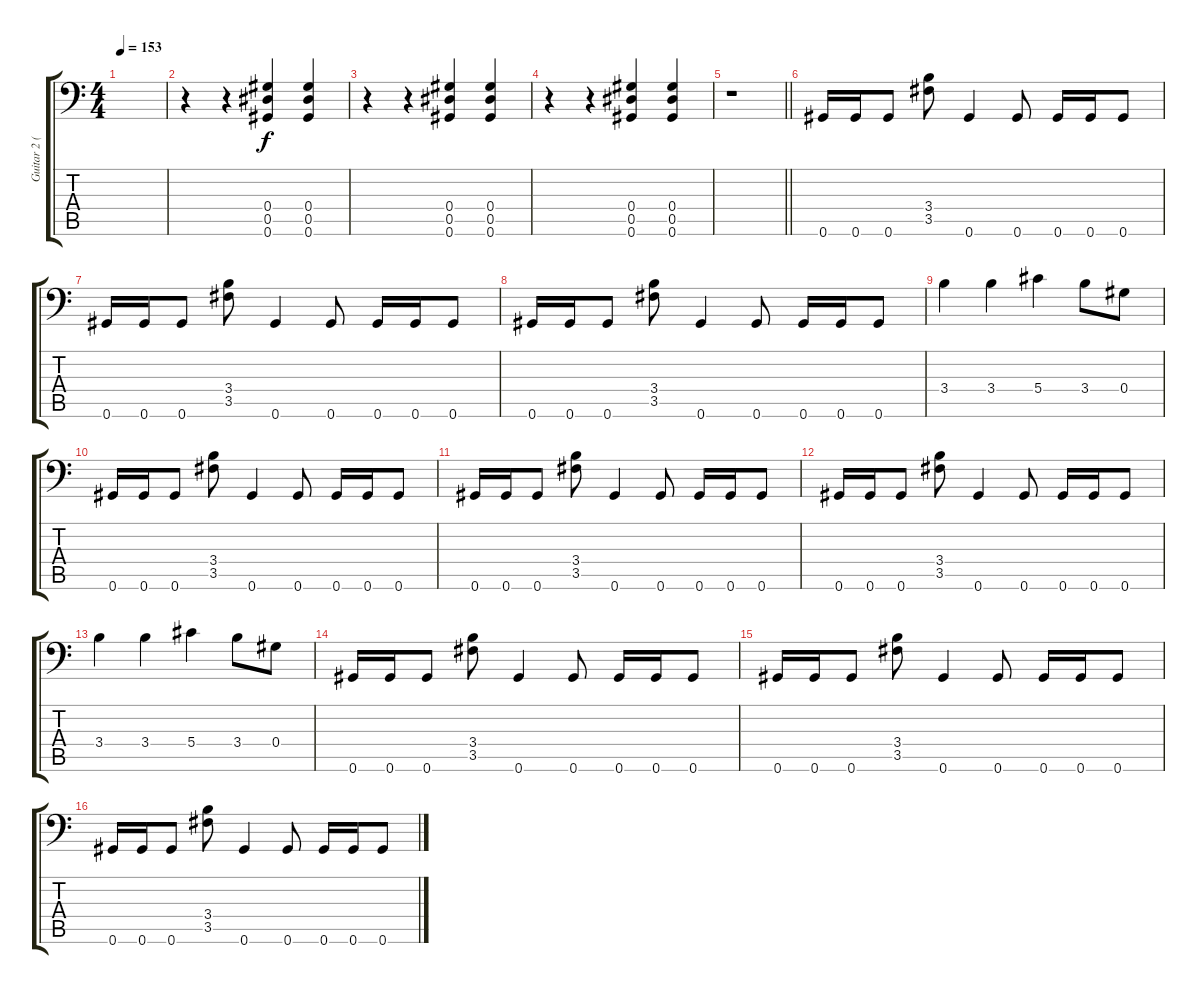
\track ("Guitar 2 (Kirk)" "Guitar 2 (") {instrument distortionguitar}
\staff {score tabs}
\tuning (Bb3 F3 Db3 Ab2 Eb2 Ab1) {hide}
\ts (4 4)
\tempo 153
\clef f4
\ks c
|
r.4 r.4 (0.4 0.5 0.6).4 (0.4 0.5 0.6).4 |
r.4 r.4 (0.4 0.5 0.6).4 (0.4 0.5 0.6).4 |
r.4 r.4 (0.4 0.5 0.6).4 (0.4 0.5 0.6).4 |
\barLineRight lightlight
r.1 |
0.6.16 0.6.16 0.6.8 (3.4 3.5).8 0.6.4 0.6.8 0.6.16 0.6.16 0.6.8 |
0.6.16 0.6.16 0.6.8 (3.4 3.5).8 0.6.4 0.6.8 0.6.16 0.6.16 0.6.8 |
0.6.16 0.6.16 0.6.8 (3.4 3.5).8 0.6.4 0.6.8 0.6.16 0.6.16 0.6.8 |
3.4.4 3.4.4 5.4.4 3.4.8 0.4.8 |
0.6.16 0.6.16 0.6.8 (3.4 3.5).8 0.6.4 0.6.8 0.6.16 0.6.16 0.6.8 |
0.6.16 0.6.16 0.6.8 (3.4 3.5).8 0.6.4 0.6.8 0.6.16 0.6.16 0.6.8 |
0.6.16 0.6.16 0.6.8 (3.4 3.5).8 0.6.4 0.6.8 0.6.16 0.6.16 0.6.8 |
3.4.4 3.4.4 5.4.4 3.4.8 0.4.8 |
0.6.16 0.6.16 0.6.8 (3.4 3.5).8 0.6.4 0.6.8 0.6.16 0.6.16 0.6.8 |
0.6.16 0.6.16 0.6.8 (3.4 3.5).8 0.6.4 0.6.8 0.6.16 0.6.16 0.6.8 |
0.6.16 0.6.16 0.6.8 (3.4 3.5).8 0.6.4 0.6.8 0.6.16 0.6.16 0.6.8
